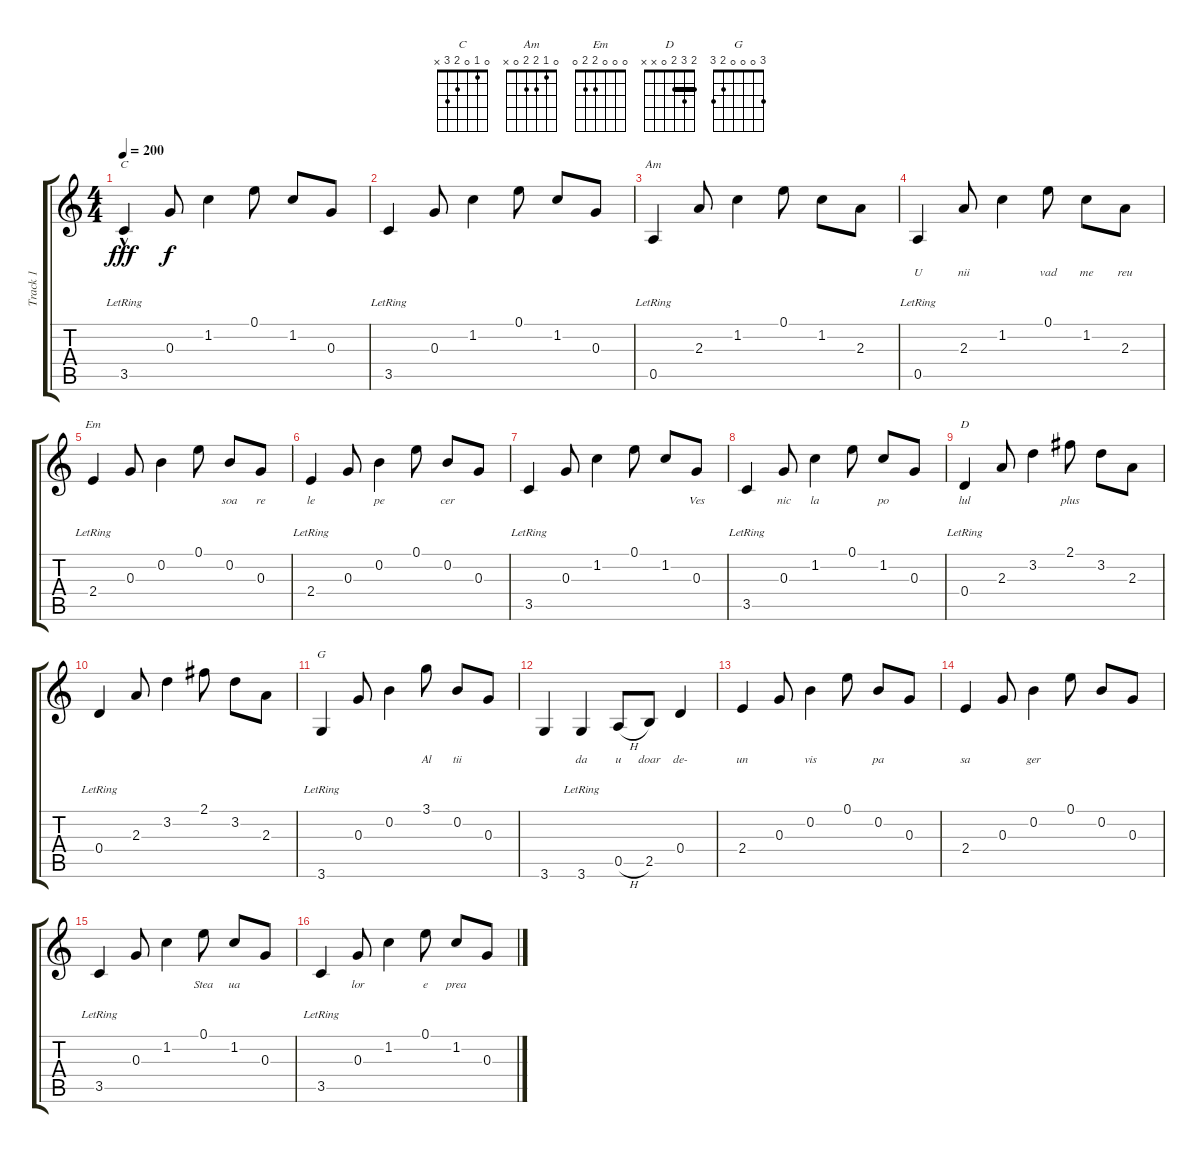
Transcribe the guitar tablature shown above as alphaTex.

\track ("Track 1" "Track 1") {instrument acousticguitarnylon}
\staff {score tabs}
\tuning (E4 B3 G3 D3 A2 E2) {hide}
\chord ("C" 0 1 0 2 3 x)
\chord ("Am" 0 1 2 2 0 x)
\chord ("Em" 0 0 0 2 2 0)
\chord ("D" 2 3 2 0 x x) {barre 2}
\chord ("G" 3 0 0 0 2 3)
\ts (4 4)
\tempo 200
\clef g2
\ks c
3.5{hac lr}.4{ch "C" lyrics (0 "") lyrics (1 "") lyrics (2 "") lyrics (3 "") lyrics (4 "") dy fff} 0.3.8{lyrics (0 "") lyrics (1 "") lyrics (2 "") lyrics (3 "") lyrics (4 "") dy f} 1.2.4{lyrics (0 "") lyrics (1 "") lyrics (2 "") lyrics (3 "") lyrics (4 "")} 0.1.8{lyrics (0 "") lyrics (1 "") lyrics (2 "") lyrics (3 "") lyrics (4 "")} 1.2.8{lyrics (0 "") lyrics (1 "") lyrics (2 "") lyrics (3 "") lyrics (4 "")} 0.3.8{lyrics (0 "") lyrics (1 "") lyrics (2 "") lyrics (3 "") lyrics (4 "")} |
3.5{lr}.4{lyrics (0 "") lyrics (1 "") lyrics (2 "") lyrics (3 "") lyrics (4 "")} 0.3.8{lyrics (0 "") lyrics (1 "") lyrics (2 "") lyrics (3 "") lyrics (4 "")} 1.2.4{lyrics (0 "") lyrics (1 "") lyrics (2 "") lyrics (3 "") lyrics (4 "")} 0.1.8{lyrics (0 "") lyrics (1 "") lyrics (2 "") lyrics (3 "") lyrics (4 "")} 1.2.8{lyrics (0 "") lyrics (1 "") lyrics (2 "") lyrics (3 "") lyrics (4 "")} 0.3.8{lyrics (0 "") lyrics (1 "") lyrics (2 "") lyrics (3 "") lyrics (4 "")} |
0.5{lr}.4{ch "Am" lyrics (0 "") lyrics (1 "") lyrics (2 "") lyrics (3 "") lyrics (4 "")} 2.3.8{lyrics (0 "") lyrics (1 "") lyrics (2 "") lyrics (3 "") lyrics (4 "")} 1.2.4{lyrics (0 "") lyrics (1 "") lyrics (2 "") lyrics (3 "") lyrics (4 "")} 0.1.8{lyrics (0 "") lyrics (1 "") lyrics (2 "") lyrics (3 "") lyrics (4 "")} 1.2.8{lyrics (0 "") lyrics (1 "") lyrics (2 "") lyrics (3 "") lyrics (4 "")} 2.3.8{lyrics (0 "") lyrics (1 "") lyrics (2 "") lyrics (3 "") lyrics (4 "")} |
0.5{lr}.4{lyrics (0 "U") lyrics (1 "") lyrics (2 "") lyrics (3 "") lyrics (4 "")} 2.3.8{lyrics (0 "nii") lyrics (1 "") lyrics (2 "") lyrics (3 "") lyrics (4 "")} 1.2.4{lyrics (0 "") lyrics (1 "") lyrics (2 "") lyrics (3 "") lyrics (4 "")} 0.1.8{lyrics (0 "vad") lyrics (1 "") lyrics (2 "") lyrics (3 "") lyrics (4 "")} 1.2.8{lyrics (0 "me") lyrics (1 "") lyrics (2 "") lyrics (3 "") lyrics (4 "")} 2.3.8{lyrics (0 "reu") lyrics (1 "") lyrics (2 "") lyrics (3 "") lyrics (4 "")} |
2.4{lr}.4{ch "Em" lyrics (0 "") lyrics (1 "") lyrics (2 "") lyrics (3 "") lyrics (4 "")} 0.3.8{lyrics (0 "") lyrics (1 "") lyrics (2 "") lyrics (3 "") lyrics (4 "")} 0.2.4{lyrics (0 "") lyrics (1 "") lyrics (2 "") lyrics (3 "") lyrics (4 "")} 0.1.8{lyrics (0 "") lyrics (1 "") lyrics (2 "") lyrics (3 "") lyrics (4 "")} 0.2.8{lyrics (0 "soa") lyrics (1 "") lyrics (2 "") lyrics (3 "") lyrics (4 "")} 0.3.8{lyrics (0 "re") lyrics (1 "") lyrics (2 "") lyrics (3 "") lyrics (4 "")} |
2.4{lr}.4{lyrics (0 "le") lyrics (1 "") lyrics (2 "") lyrics (3 "") lyrics (4 "")} 0.3.8{lyrics (0 "") lyrics (1 "") lyrics (2 "") lyrics (3 "") lyrics (4 "")} 0.2.4{lyrics (0 "pe") lyrics (1 "") lyrics (2 "") lyrics (3 "") lyrics (4 "")} 0.1.8{lyrics (0 "") lyrics (1 "") lyrics (2 "") lyrics (3 "") lyrics (4 "")} 0.2.8{lyrics (0 "cer") lyrics (1 "") lyrics (2 "") lyrics (3 "") lyrics (4 "")} 0.3.8{lyrics (0 "") lyrics (1 "") lyrics (2 "") lyrics (3 "") lyrics (4 "")} |
3.5{lr}.4{lyrics (0 "") lyrics (1 "") lyrics (2 "") lyrics (3 "") lyrics (4 "")} 0.3.8{lyrics (0 "") lyrics (1 "") lyrics (2 "") lyrics (3 "") lyrics (4 "")} 1.2.4{lyrics (0 "") lyrics (1 "") lyrics (2 "") lyrics (3 "") lyrics (4 "")} 0.1.8{lyrics (0 "") lyrics (1 "") lyrics (2 "") lyrics (3 "") lyrics (4 "")} 1.2.8{lyrics (0 "") lyrics (1 "") lyrics (2 "") lyrics (3 "") lyrics (4 "")} 0.3.8{lyrics (0 "Ves") lyrics (1 "") lyrics (2 "") lyrics (3 "") lyrics (4 "")} |
3.5{lr}.4{lyrics (0 "") lyrics (1 "") lyrics (2 "") lyrics (3 "") lyrics (4 "")} 0.3.8{lyrics (0 "nic") lyrics (1 "") lyrics (2 "") lyrics (3 "") lyrics (4 "")} 1.2.4{lyrics (0 "la") lyrics (1 "") lyrics (2 "") lyrics (3 "") lyrics (4 "")} 0.1.8{lyrics (0 "") lyrics (1 "") lyrics (2 "") lyrics (3 "") lyrics (4 "")} 1.2.8{lyrics (0 "po") lyrics (1 "") lyrics (2 "") lyrics (3 "") lyrics (4 "")} 0.3.8{lyrics (0 "") lyrics (1 "") lyrics (2 "") lyrics (3 "") lyrics (4 "")} |
0.4{lr}.4{ch "D" lyrics (0 "lul") lyrics (1 "") lyrics (2 "") lyrics (3 "") lyrics (4 "")} 2.3.8{lyrics (0 "") lyrics (1 "") lyrics (2 "") lyrics (3 "") lyrics (4 "")} 3.2.4{lyrics (0 "") lyrics (1 "") lyrics (2 "") lyrics (3 "") lyrics (4 "")} 2.1.8{lyrics (0 "plus") lyrics (1 "") lyrics (2 "") lyrics (3 "") lyrics (4 "")} 3.2.8{lyrics (0 "") lyrics (1 "") lyrics (2 "") lyrics (3 "") lyrics (4 "")} 2.3.8{lyrics (0 "") lyrics (1 "") lyrics (2 "") lyrics (3 "") lyrics (4 "")} |
0.4{lr}.4{lyrics (0 "") lyrics (1 "") lyrics (2 "") lyrics (3 "") lyrics (4 "")} 2.3.8{lyrics (0 "") lyrics (1 "") lyrics (2 "") lyrics (3 "") lyrics (4 "")} 3.2.4{lyrics (0 "") lyrics (1 "") lyrics (2 "") lyrics (3 "") lyrics (4 "")} 2.1.8{lyrics (0 "") lyrics (1 "") lyrics (2 "") lyrics (3 "") lyrics (4 "")} 3.2.8{lyrics (0 "") lyrics (1 "") lyrics (2 "") lyrics (3 "") lyrics (4 "")} 2.3.8{lyrics (0 "") lyrics (1 "") lyrics (2 "") lyrics (3 "") lyrics (4 "")} |
3.6{lr}.4{ch "G" lyrics (0 "") lyrics (1 "") lyrics (2 "") lyrics (3 "") lyrics (4 "")} 0.3.8{lyrics (0 "") lyrics (1 "") lyrics (2 "") lyrics (3 "") lyrics (4 "")} 0.2.4{lyrics (0 "") lyrics (1 "") lyrics (2 "") lyrics (3 "") lyrics (4 "")} 3.1.8{lyrics (0 "Al") lyrics (1 "") lyrics (2 "") lyrics (3 "") lyrics (4 "")} 0.2.8{lyrics (0 "tii") lyrics (1 "") lyrics (2 "") lyrics (3 "") lyrics (4 "")} 0.3.8{lyrics (0 "") lyrics (1 "") lyrics (2 "") lyrics (3 "") lyrics (4 "")} |
3.6.4{lyrics (0 "") lyrics (1 "") lyrics (2 "") lyrics (3 "") lyrics (4 "")} 3.6{lr}.4{lyrics (0 "da") lyrics (1 "") lyrics (2 "") lyrics (3 "") lyrics (4 "")} 0.5{h}.8{lyrics (0 "u") lyrics (1 "") lyrics (2 "") lyrics (3 "") lyrics (4 "")} 2.5.8{lyrics (0 "doar") lyrics (1 "") lyrics (2 "") lyrics (3 "") lyrics (4 "")} 0.4.4{lyrics (0 "de-") lyrics (1 "") lyrics (2 "") lyrics (3 "") lyrics (4 "")} |
2.4.4{lyrics (0 "un") lyrics (1 "") lyrics (2 "") lyrics (3 "") lyrics (4 "")} 0.3.8{lyrics (0 "") lyrics (1 "") lyrics (2 "") lyrics (3 "") lyrics (4 "")} 0.2.4{lyrics (0 "vis") lyrics (1 "") lyrics (2 "") lyrics (3 "") lyrics (4 "")} 0.1.8{lyrics (0 "") lyrics (1 "") lyrics (2 "") lyrics (3 "") lyrics (4 "")} 0.2.8{lyrics (0 "pa") lyrics (1 "") lyrics (2 "") lyrics (3 "") lyrics (4 "")} 0.3.8{lyrics (0 "") lyrics (1 "") lyrics (2 "") lyrics (3 "") lyrics (4 "")} |
2.4.4{lyrics (0 "sa") lyrics (1 "") lyrics (2 "") lyrics (3 "") lyrics (4 "")} 0.3.8{lyrics (0 "") lyrics (1 "") lyrics (2 "") lyrics (3 "") lyrics (4 "")} 0.2.4{lyrics (0 "ger") lyrics (1 "") lyrics (2 "") lyrics (3 "") lyrics (4 "")} 0.1.8{lyrics (0 "") lyrics (1 "") lyrics (2 "") lyrics (3 "") lyrics (4 "")} 0.2.8{lyrics (0 "") lyrics (1 "") lyrics (2 "") lyrics (3 "") lyrics (4 "")} 0.3.8{lyrics (0 "") lyrics (1 "") lyrics (2 "") lyrics (3 "") lyrics (4 "")} |
3.5{lr}.4{lyrics (0 "") lyrics (1 "") lyrics (2 "") lyrics (3 "") lyrics (4 "")} 0.3.8{lyrics (0 "") lyrics (1 "") lyrics (2 "") lyrics (3 "") lyrics (4 "")} 1.2.4{lyrics (0 "") lyrics (1 "") lyrics (2 "") lyrics (3 "") lyrics (4 "")} 0.1.8{lyrics (0 "Stea") lyrics (1 "") lyrics (2 "") lyrics (3 "") lyrics (4 "")} 1.2.8{lyrics (0 "ua") lyrics (1 "") lyrics (2 "") lyrics (3 "") lyrics (4 "")} 0.3.8{lyrics (0 "") lyrics (1 "") lyrics (2 "") lyrics (3 "") lyrics (4 "")} |
3.5{lr}.4{lyrics (0 "") lyrics (1 "") lyrics (2 "") lyrics (3 "") lyrics (4 "")} 0.3.8{lyrics (0 "lor") lyrics (1 "") lyrics (2 "") lyrics (3 "") lyrics (4 "")} 1.2.4{lyrics (0 "") lyrics (1 "") lyrics (2 "") lyrics (3 "") lyrics (4 "")} 0.1.8{lyrics (0 "e") lyrics (1 "") lyrics (2 "") lyrics (3 "") lyrics (4 "")} 1.2.8{lyrics (0 "prea") lyrics (1 "") lyrics (2 "") lyrics (3 "") lyrics (4 "")} 0.3.8{lyrics (0 "") lyrics (1 "") lyrics (2 "") lyrics (3 "") lyrics (4 "")}
